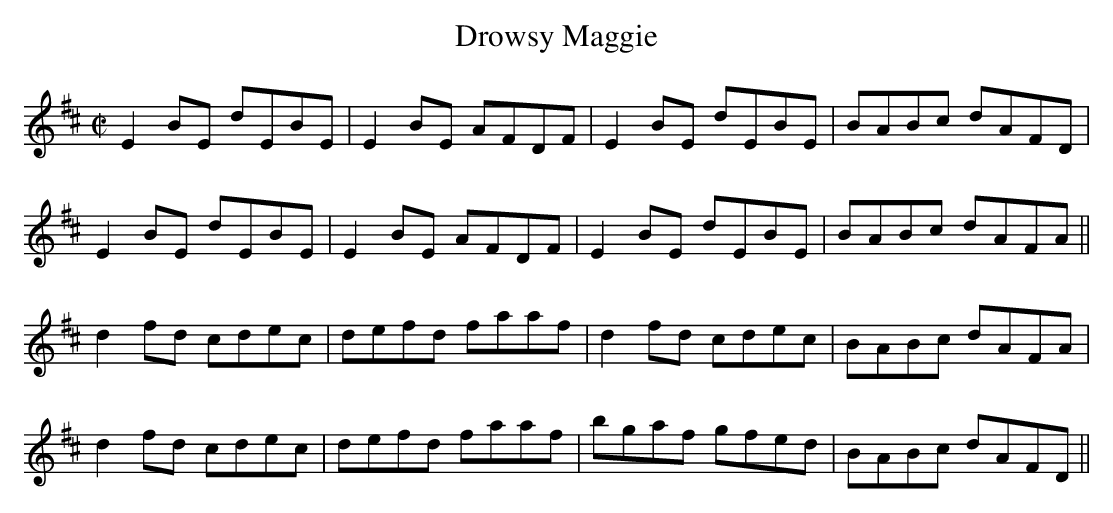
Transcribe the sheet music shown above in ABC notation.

X:1
T:Drowsy Maggie
M:C|
K:Edor
E2BE dEBE|E2BE AFDF|E2BE dEBE|BABc dAFD|
E2BE dEBE|E2BE AFDF|E2BE dEBE|BABc dAFA||
d2fd cdec|defd faaf|d2fd cdec|BABc dAFA|
d2fd cdec|defd faaf|bgaf gfed|BABc dAFD||
